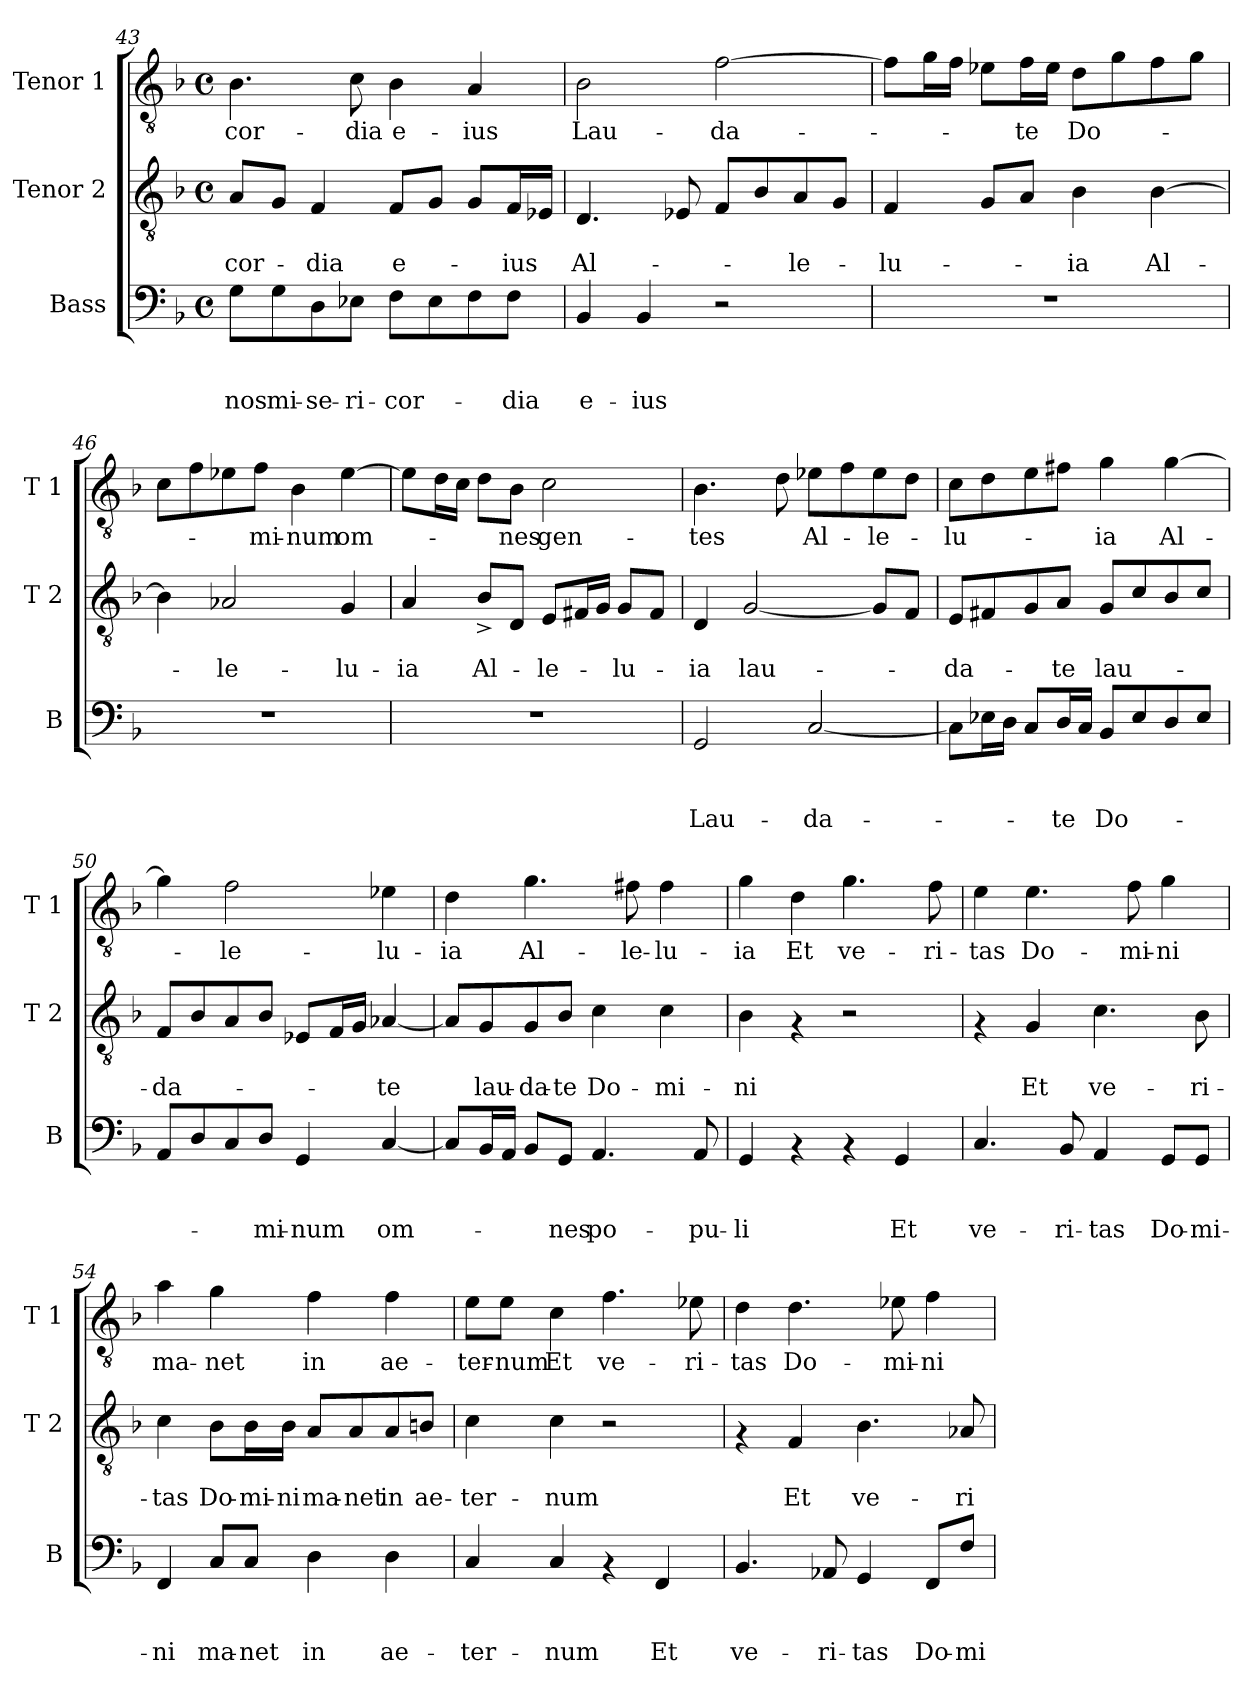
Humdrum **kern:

**kern	**text	**text	**text	**kern	**text	**text	**kern	**text
*part3	*part3	*part3	*part3	*part2	*part2	*part2	*part1	*part1
*staff3	*staff3	*staff3	*staff3	*staff2	*staff2	*staff2	*staff1	*staff1
*I"Bass	*	*	*	*I"Tenor 2	*	*	*I"Tenor 1	*
*I'B	*	*	*	*I'T 2	*	*	*I'T 1	*
*clefF4	*	*	*	*clefGv2	*	*	*clefGv2	*
*k[b-]	*	*	*	*k[b-]	*	*	*k[b-]	*
*F:	*	*	*	*F:	*	*	*F:	*
*M4/4	*	*	*	*M4/4	*	*	*M4/4	*
*met(c)	*	*	*	*met(c)	*	*	*met(c)	*
=43	=43	=43	=43	=43	=43	=43	=43	=43
!	!	!	!LO:LY:b	!	!	!LO:LY:b	!	!LO:LY:b
8G\L	.	.	nos	8A/L	.	-cor-	4.B-\	-cor-
!	!	!	!LO:LY:b	!	!	!	!	!
8G\	.	.	mi-	8G/J	.	.	.	.
!	!	!	!LO:LY:b	!	!	!LO:LY:b	!	!
8D\	.	.	-se-	4F/	.	-dia	.	.
!	!	!	!LO:LY:b	!	!	!	!	!LO:LY:b
8E-X\J	.	.	-ri-	.	.	.	8c\	-dia
!	!	!	!LO:LY:b	!	!	!LO:LY:b	!	!LO:LY:b
8F\L	.	.	-cor-	8F/L	.	e-	4B-\	e-
8E-\	.	.	.	8G/J	.	.	.	.
!	!	!	!	!	!	!	!	!LO:LY:b
8F\	.	.	.	8G/L	.	.	4A/	-ius
!	!	!	!LO:LY:b	!	!	!LO:LY:b	!	!
8F\J	.	.	-dia	16F/L	.	-ius	.	.
.	.	.	.	16E-X/JJ	.	.	.	.
=44	=44	=44	=44	=44	=44	=44	=44	=44
!	!	!	!LO:LY:b	!	!	!LO:LY:b	!	!LO:LY:b
4BB-/	.	.	e-	4.D/	.	Al-	2B-\	Lau-
!	!	!	!LO:LY:b	!	!	!	!	!
4BB-/	.	.	-ius	.	.	.	.	.
.	.	.	.	8E-X/	.	.	.	.
!	!	!	!	!	!	!	!	!LO:LY:b
2r	.	.	.	8F/L	.	.	[>2f\	-da-
.	.	.	.	8B-/	.	.	.	.
!	!	!	!	!	!	!LO:LY:b	!	!
.	.	.	.	8A/	.	-le-	.	.
.	.	.	.	8G/J	.	.	.	.
!!LO:PB:g=z
=45	=45	=45	=45	=45	=45	=45	=45	=45
!	!	!	!	!	!	!LO:LY:b	!	!
1r	.	.	.	4F/	.	-lu-	8f\L]	.
.	.	.	.	.	.	.	16g\L	.
.	.	.	.	.	.	.	16f\JJ	.
.	.	.	.	8G/L	.	.	8e-X\L	.
!	!	!	!	!	!	!	!	!LO:LY:b
.	.	.	.	8A/J	.	.	16f\L	-te
.	.	.	.	.	.	.	16e-\JJ	.
!	!	!	!	!	!	!LO:LY:b	!	!LO:LY:b
.	.	.	.	4B-\	.	-ia	8d\L	Do-
.	.	.	.	.	.	.	8g\	.
!	!	!	!	!	!	!LO:LY:b	!	!
.	.	.	.	[>4B-\	.	Al-	8f\	.
.	.	.	.	.	.	.	8g\J	.
=46	=46	=46	=46	=46	=46	=46	=46	=46
1r	.	.	.	4B-\]	.	.	8c\L	.
.	.	.	.	.	.	.	8f\	.
!	!	!	!	!	!	!LO:LY:b	!	!
.	.	.	.	2A-X/	.	-le-	8e-X\	.
!	!	!	!	!	!	!	!	!LO:LY:b
.	.	.	.	.	.	.	8f\J	-mi-
!	!	!	!	!	!	!	!	!LO:LY:b
.	.	.	.	.	.	.	4B-\	-num
!	!	!	!	!	!	!LO:LY:b	!	!LO:LY:b
.	.	.	.	4G/	.	-lu-	[>4e-\	om-
=47	=47	=47	=47	=47	=47	=47	=47	=47
!	!	!	!	!	!	!LO:LY:b	!	!
1r	.	.	.	4A/	.	-ia	8e-\L]	.
.	.	.	.	.	.	.	16d\L	.
.	.	.	.	.	.	.	16c\JJ	.
!	!	!	!	!	!	!LO:LY:b	!	!
.	.	.	.	8B-^</L	.	Al-	8d\L	.
!	!	!	!	!	!	!	!	!LO:LY:b
.	.	.	.	8D/J	.	.	8B-\J	-nes
!	!	!	!	!	!	!LO:LY:b	!	!LO:LY:b
.	.	.	.	8E/L	.	-le-	2c\	gen-
.	.	.	.	16F#X/L	.	.	.	.
.	.	.	.	16G/JJ	.	.	.	.
!	!	!	!	!	!	!LO:LY:b	!	!
.	.	.	.	8G/L	.	-lu-	.	.
.	.	.	.	8F#/J	.	.	.	.
=48	=48	=48	=48	=48	=48	=48	=48	=48
!	!	!	!LO:LY:b	!	!	!LO:LY:b	!	!LO:LY:b
2GG/	.	.	Lau-	4D/	.	-ia	4.B-\	-tes
!	!	!	!	!	!	!LO:LY:b	!	!
.	.	.	.	[<2G/	.	lau-	.	.
.	.	.	.	.	.	.	8d\	.
!	!	!	!LO:LY:b	!	!	!	!	!LO:LY:b
[<2C/	.	.	-da-	.	.	.	8e-X\L	Al-
.	.	.	.	.	.	.	8f\	.
!	!	!	!	!	!	!	!	!LO:LY:b
.	.	.	.	8G/L]	.	.	8e-\	-le-
.	.	.	.	8F/J	.	.	8d\J	.
!!LO:LB:g=z
=49	=49	=49	=49	=49	=49	=49	=49	=49
!	!	!	!	!	!	!LO:LY:b	!	!LO:LY:b
8C\L]	.	.	.	8E/L	.	-da-	8c\L	-lu-
16E-X\L	.	.	.	8F#X/	.	.	8d\	.
16D\JJ	.	.	.	.	.	.	.	.
8C/L	.	.	.	8G/	.	.	8e\	.
!	!	!	!LO:LY:b	!	!	!LO:LY:b	!	!
16D/L	.	.	-te	8A/J	.	-te	8f#X\J	.
16C/JJ	.	.	.	.	.	.	.	.
!	!	!	!LO:LY:b	!	!	!LO:LY:b	!	!LO:LY:b
8BB-/L	.	.	Do-	8G/L	.	lau-	4g\	-ia
8E-/	.	.	.	8c/	.	.	.	.
!	!	!	!	!	!	!	!	!LO:LY:b
8D/	.	.	.	8B-/	.	.	[>4g\	Al-
8E-/J	.	.	.	8c/J	.	.	.	.
=50	=50	=50	=50	=50	=50	=50	=50	=50
!	!	!	!	!	!	!LO:LY:b	!	!
8AA/L	.	.	.	8F/L	.	-da-	4g\]	.
8D/	.	.	.	8B-/	.	.	.	.
!	!	!	!	!	!	!	!	!LO:LY:b
8C/	.	.	.	8A/	.	.	2f\	-le-
!	!	!	!LO:LY:b	!	!	!	!	!
8D/J	.	.	-mi-	8B-/J	.	.	.	.
!	!	!	!LO:LY:b	!	!	!	!	!
4GG/	.	.	-num	8E-X/L	.	.	.	.
.	.	.	.	16F/L	.	.	.	.
.	.	.	.	16G/JJ	.	.	.	.
!	!	!	!LO:LY:b	!	!	!LO:LY:b	!	!LO:LY:b
[<4C/	.	.	om-	[<4A-X/	.	-te	4e-X\	-lu-
=51	=51	=51	=51	=51	=51	=51	=51	=51
!	!	!	!	!	!	!	!	!LO:LY:b
8C/L]	.	.	.	8A-/L]	.	.	4d\	-ia
!	!	!	!	!	!	!LO:LY:b	!	!
16BB-/L	.	.	.	8G/	.	lau-	.	.
16AA/JJ	.	.	.	.	.	.	.	.
!	!	!	!	!	!	!LO:LY:b	!	!LO:LY:b
8BB-/L	.	.	.	8G/	.	-da-	4.g\	Al-
!	!	!	!LO:LY:b	!	!	!LO:LY:b	!	!
8GG/J	.	.	-nes	8B-/J	.	-te	.	.
!	!	!	!LO:LY:b	!	!	!LO:LY:b	!	!
4.AA/	.	.	po-	4c\	.	Do-	.	.
!	!	!	!	!	!	!	!	!LO:LY:b
.	.	.	.	.	.	.	8f#X\	-le-
!	!	!	!	!	!	!LO:LY:b	!	!LO:LY:b
.	.	.	.	4c\	.	-mi-	4f#\	-lu-
!	!	!	!LO:LY:b	!	!	!	!	!
8AA/	.	.	-pu-	.	.	.	.	.
=52	=52	=52	=52	=52	=52	=52	=52	=52
!	!	!	!LO:LY:b	!	!	!LO:LY:b	!	!LO:LY:b
4GG/	.	.	-li	4B-\	.	-ni	4g\	-ia
!	!	!	!	!	!	!	!	!LO:LY:b
4rAA	.	.	.	4rF	.	.	4d\	Et
!	!	!	!	!	!	!	!	!LO:LY:b
4rAA	.	.	.	2r	.	.	4.g\	ve-
!	!	!	!LO:LY:b	!	!	!	!	!
4GG/	.	.	Et	.	.	.	.	.
!	!	!	!	!	!	!	!	!LO:LY:b
.	.	.	.	.	.	.	8f\	-ri-
!!LO:LB:g=z
=53	=53	=53	=53	=53	=53	=53	=53	=53
!	!	!	!LO:LY:b	!	!	!	!	!LO:LY:b
4.C/	.	.	ve-	4rF	.	.	4e\	-tas
!	!	!	!	!	!	!LO:LY:b	!	!LO:LY:b
.	.	.	.	4G/	.	Et	4.e\	Do-
!	!	!	!LO:LY:b	!	!	!	!	!
8BB-/	.	.	-ri-	.	.	.	.	.
!	!	!	!LO:LY:b	!	!	!LO:LY:b	!	!
4AA/	.	.	-tas	4.c\	.	ve-	.	.
!	!	!	!	!	!	!	!	!LO:LY:b
.	.	.	.	.	.	.	8f\	-mi-
!	!	!	!LO:LY:b	!	!	!	!	!LO:LY:b
8GG/L	.	.	Do-	.	.	.	4g\	-ni
!	!	!	!LO:LY:b	!	!	!LO:LY:b	!	!
8GG/J	.	.	-mi-	8B-\	.	-ri-	.	.
=54	=54	=54	=54	=54	=54	=54	=54	=54
!	!	!	!LO:LY:b	!	!	!LO:LY:b	!	!LO:LY:b
4FF/	.	.	-ni	4c\	.	-tas	4a\	ma-
!	!	!	!LO:LY:b	!	!	!LO:LY:b	!	!LO:LY:b
8C/L	.	.	ma-	8B-\L	.	Do-	4g\	-net
!	!	!	!LO:LY:b	!	!	!LO:LY:b	!	!
8C/J	.	.	-net	16B-\L	.	-mi-	.	.
!	!	!	!	!	!	!LO:LY:b	!	!
.	.	.	.	16B-\JJ	.	-ni	.	.
!	!	!	!LO:LY:b	!	!	!LO:LY:b	!	!LO:LY:b
4D\	.	.	in	8A/L	.	ma-	4f\	in
!	!	!	!	!	!	!LO:LY:b	!	!
.	.	.	.	8A/	.	-net	.	.
!	!	!	!LO:LY:b	!	!	!LO:LY:b	!	!LO:LY:b
4D\	.	.	ae-	8A/	.	in	4f\	ae-
!	!	!	!	!	!	!LO:LY:b	!	!
.	.	.	.	8Bn/J	.	ae-	.	.
=55	=55	=55	=55	=55	=55	=55	=55	=55
!	!	!	!LO:LY:b	!	!	!LO:LY:b	!	!LO:LY:b
4C/	.	.	-ter-	4c\	.	-ter-	8e\L	-ter-
!	!	!	!	!	!	!	!	!LO:LY:b
.	.	.	.	.	.	.	8e\J	-num
!	!	!	!LO:LY:b	!	!	!LO:LY:b	!	!LO:LY:b
4C/	.	.	-num	4c\	.	-num	4c\	Et
!	!	!	!	!	!	!	!	!LO:LY:b
4rAA	.	.	.	2r	.	.	4.f\	ve-
!	!	!	!LO:LY:b	!	!	!	!	!
4FF/	.	.	Et	.	.	.	.	.
!	!	!	!	!	!	!	!	!LO:LY:b
.	.	.	.	.	.	.	8e-X\	-ri-
=56	=56	=56	=56	=56	=56	=56	=56	=56
!	!	!	!LO:LY:b	!	!	!	!	!LO:LY:b
4.BB-/	.	.	ve-	4rF	.	.	4d\	-tas
!	!	!	!	!	!	!LO:LY:b	!	!LO:LY:b
.	.	.	.	4F/	.	Et	4.d\	Do-
!	!	!	!LO:LY:b	!	!	!	!	!
8AA-X/	.	.	-ri-	.	.	.	.	.
!	!	!	!LO:LY:b	!	!	!LO:LY:b	!	!
4GG/	.	.	-tas	4.B-\	.	ve-	.	.
!	!	!	!	!	!	!	!	!LO:LY:b
.	.	.	.	.	.	.	8e-X\	-mi-
!	!	!	!LO:LY:b	!	!	!	!	!LO:LY:b
8FF/L	.	.	Do-	.	.	.	4f\	-ni
!	!	!	!LO:LY:b	!	!	!LO:LY:b	!	!
8F/J	.	.	-mi-	8A-X/	.	-ri-	.	.
=	=	=	=	=	=	=	=	=
*-	*-	*-	*-	*-	*-	*-	*-	*-
